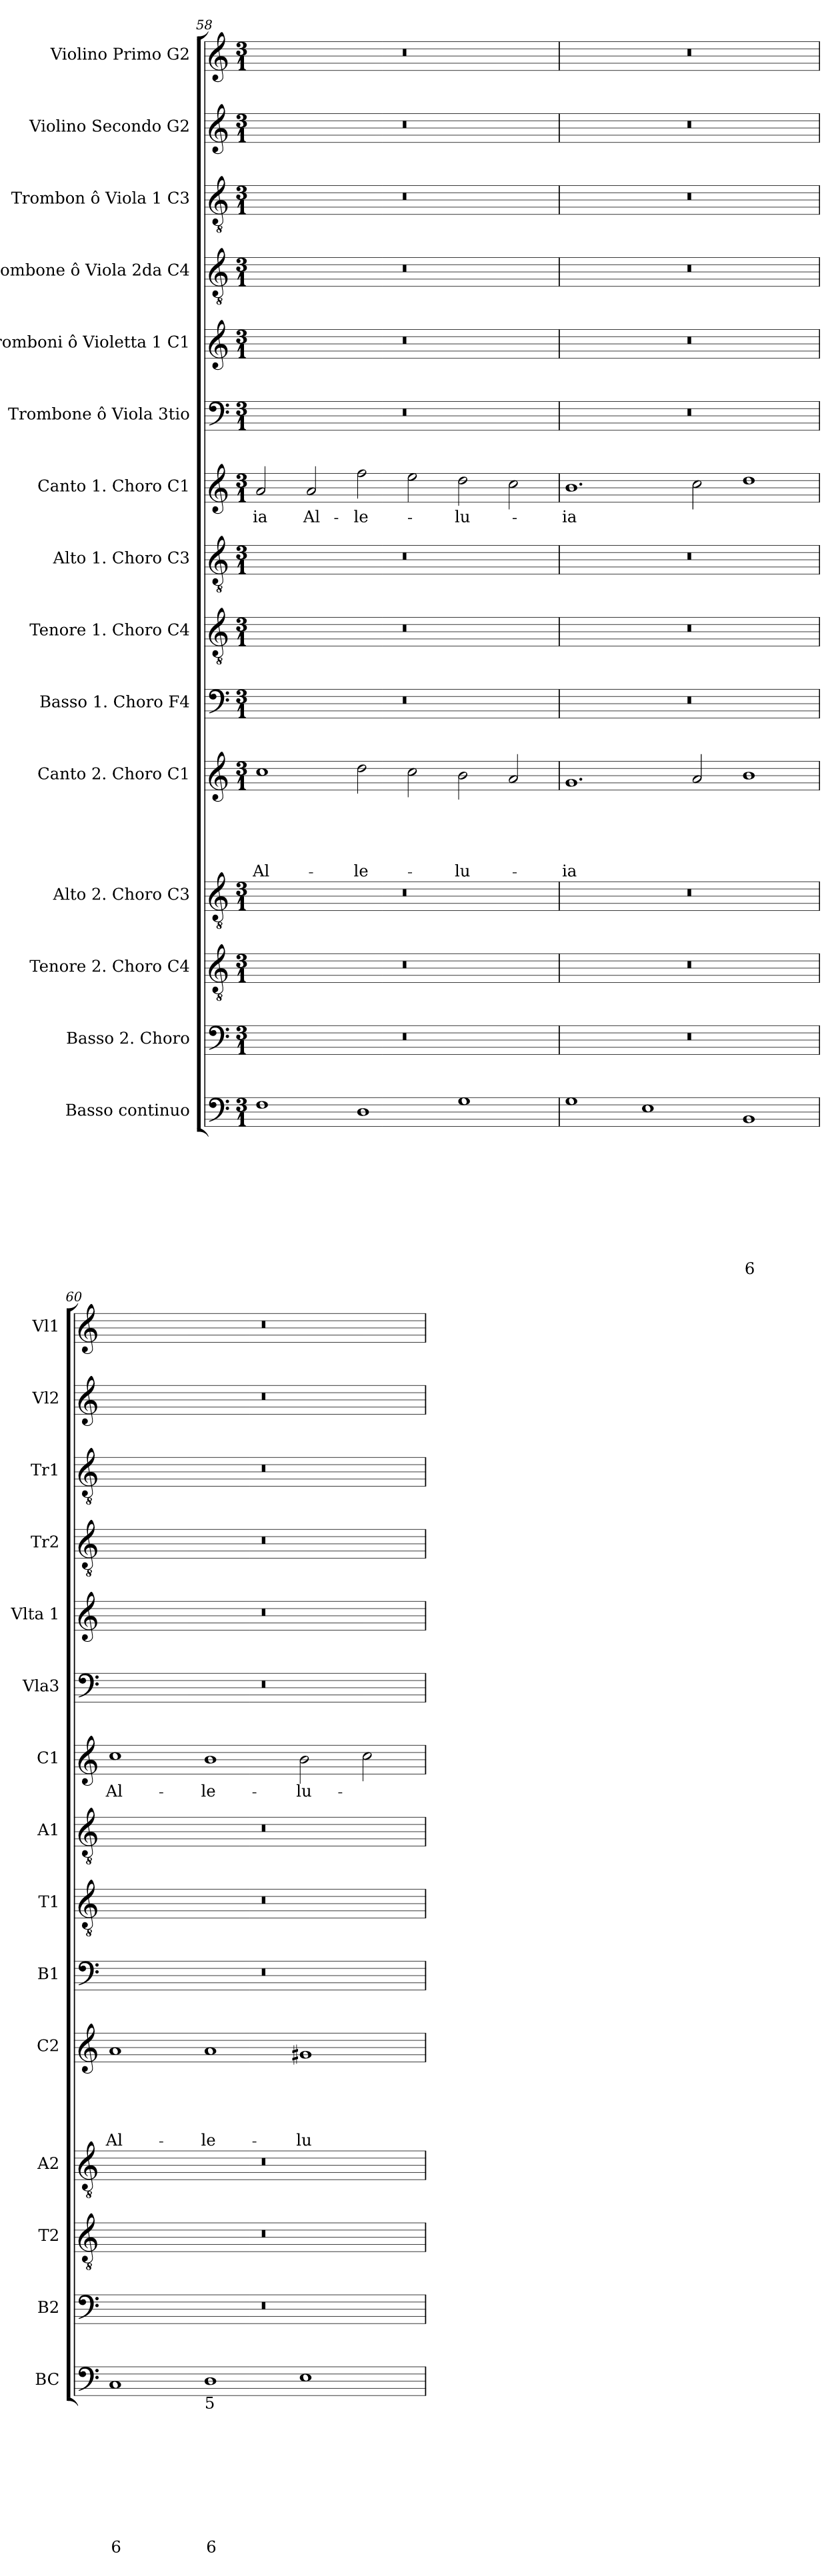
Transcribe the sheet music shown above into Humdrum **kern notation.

**kern	**text	**text	**text	**text	**text	**text	**text	**text	**text	**kern	**kern	**kern	**kern	**text	**text	**text	**text	**text	**kern	**kern	**kern	**kern	**text	**kern	**kern	**kern	**kern	**kern	**kern
*part15	*part15	*part15	*part15	*part15	*part15	*part15	*part15	*part15	*part15	*part14	*part13	*part12	*part11	*part11	*part11	*part11	*part11	*part11	*part10	*part9	*part8	*part7	*part7	*part6	*part5	*part4	*part3	*part2	*part1
*staff15	*staff15	*staff15	*staff15	*staff15	*staff15	*staff15	*staff15	*staff15	*staff15	*staff14	*staff13	*staff12	*staff11	*staff11	*staff11	*staff11	*staff11	*staff11	*staff10	*staff9	*staff8	*staff7	*staff7	*staff6	*staff5	*staff4	*staff3	*staff2	*staff1
*I"Basso continuo	*	*	*	*	*	*	*	*	*	*I"Basso 2. Choro	*I"Tenore 2. Choro C4	*I"Alto 2. Choro C3	*I"Canto 2. Choro  C1	*	*	*	*	*	*I"Basso 1. Choro F4	*I"Tenore 1. Choro C4	*I"Alto 1. Choro C3	*I"Canto 1. Choro  C1	*	*I"Trombone ô Viola 3tio	*I"Tromboni ô Violetta 1 C1	*I"Trombone ô Viola 2da C4	*I"Trombon ô Viola 1 C3	*I"Violino Secondo G2	*I"Violino Primo G2
*I'BC	*	*	*	*	*	*	*	*	*	*I'B2	*I'T2	*I'A2	*I'C2	*	*	*	*	*	*I'B1	*I'T1	*I'A1	*I'C1	*	*I'Vla3	*I'Vlta 1	*I'Tr2	*I'Tr1	*I'Vl2	*I'Vl1
*clefF4	*	*	*	*	*	*	*	*	*	*clefF4	*clefGv2	*clefGv2	*clefG2	*	*	*	*	*	*clefF4	*clefGv2	*clefGv2	*clefG2	*	*clefF4	*clefG2	*clefGv2	*clefGv2	*clefG2	*clefG2
*k[]	*	*	*	*	*	*	*	*	*	*k[]	*k[]	*k[]	*k[]	*	*	*	*	*	*k[]	*k[]	*k[]	*k[]	*	*k[]	*k[]	*k[]	*k[]	*k[]	*k[]
*C:	*	*	*	*	*	*	*	*	*	*C:	*C:	*C:	*C:	*	*	*	*	*	*C:	*C:	*C:	*C:	*	*C:	*C:	*C:	*C:	*C:	*C:
*M3/1	*	*	*	*	*	*	*	*	*	*M3/1	*M3/1	*M3/1	*M3/1	*	*	*	*	*	*M3/1	*M3/1	*M3/1	*M3/1	*	*M3/1	*M3/1	*M3/1	*M3/1	*M3/1	*M3/1
=58	=58	=58	=58	=58	=58	=58	=58	=58	=58	=58	=58	=58	=58	=58	=58	=58	=58	=58	=58	=58	=58	=58	=58	=58	=58	=58	=58	=58	=58
!	!	!	!	!	!	!	!	!	!	!	!	!	!	!	!	!	!	!LO:LY:b	!	!	!	!	!LO:LY:b	!	!	!	!	!	!
1F	.	.	.	.	.	.	.	.	.	0.r	0.r	0.r	1cc	.	.	.	.	Al-	0.r	0.r	0.r	2a/	-ia	0.r	0.r	0.r	0.r	0.r	0.r
!	!	!	!	!	!	!	!	!	!	!	!	!	!	!	!	!	!	!	!	!	!	!	!LO:LY:b	!	!	!	!	!	!
.	.	.	.	.	.	.	.	.	.	.	.	.	.	.	.	.	.	.	.	.	.	2a/	Al-	.	.	.	.	.	.
!	!	!	!	!	!	!	!	!	!	!	!	!	!	!	!	!	!	!LO:LY:b	!	!	!	!	!LO:LY:b	!	!	!	!	!	!
1D	.	.	.	.	.	.	.	.	.	.	.	.	2dd\	.	.	.	.	-le-	.	.	.	2ff\	-le-	.	.	.	.	.	.
.	.	.	.	.	.	.	.	.	.	.	.	.	2cc\	.	.	.	.	.	.	.	.	2ee\	.	.	.	.	.	.	.
!	!	!	!	!	!	!	!	!	!	!	!	!	!	!	!	!	!	!LO:LY:b	!	!	!	!	!LO:LY:b	!	!	!	!	!	!
1G	.	.	.	.	.	.	.	.	.	.	.	.	2b\	.	.	.	.	-lu-	.	.	.	2dd\	-lu-	.	.	.	.	.	.
.	.	.	.	.	.	.	.	.	.	.	.	.	2a/	.	.	.	.	.	.	.	.	2cc\	.	.	.	.	.	.	.
=59	=59	=59	=59	=59	=59	=59	=59	=59	=59	=59	=59	=59	=59	=59	=59	=59	=59	=59	=59	=59	=59	=59	=59	=59	=59	=59	=59	=59	=59
!	!	!	!	!	!	!	!	!	!	!	!	!	!	!	!	!	!	!LO:LY:b	!	!	!	!	!LO:LY:b	!	!	!	!	!	!
1G	.	.	.	.	.	.	.	.	.	0.r	0.r	0.r	1.g	.	.	.	.	-ia	0.r	0.r	0.r	1.b	-ia	0.r	0.r	0.r	0.r	0.r	0.r
1E	.	.	.	.	.	.	.	.	.	.	.	.	.	.	.	.	.	.	.	.	.	.	.	.	.	.	.	.	.
.	.	.	.	.	.	.	.	.	.	.	.	.	2a/	.	.	.	.	.	.	.	.	2cc\	.	.	.	.	.	.	.
!	!	!	!	!	!	!	!	!	!LO:LY:b	!	!	!	!	!	!	!	!	!	!	!	!	!	!	!	!	!	!	!	!
1BB	.	.	.	.	.	.	.	.	6	.	.	.	1b	.	.	.	.	.	.	.	.	1dd	.	.	.	.	.	.	.
!!LO:LB:g=z
=60	=60	=60	=60	=60	=60	=60	=60	=60	=60	=60	=60	=60	=60	=60	=60	=60	=60	=60	=60	=60	=60	=60	=60	=60	=60	=60	=60	=60	=60
!	!	!	!	!	!	!	!	!	!LO:LY:b	!	!	!	!	!	!	!	!	!LO:LY:b	!	!	!	!	!LO:LY:b	!	!	!	!	!	!
1C	.	.	.	.	.	.	.	.	6	0.r	0.r	0.r	1a	.	.	.	.	Al-	0.r	0.r	0.r	1cc	Al-	0.r	0.r	0.r	0.r	0.r	0.r
!LO:TX:b:t=5	!	!	!	!	!	!	!	!	!	!	!	!	!	!	!	!	!	!	!	!	!	!	!	!	!	!	!	!	!
!	!	!	!	!	!	!	!	!	!LO:LY:b	!	!	!	!	!	!	!	!	!LO:LY:b	!	!	!	!	!LO:LY:b	!	!	!	!	!	!
1D	.	.	.	.	.	.	.	.	6	.	.	.	1a	.	.	.	.	-le-	.	.	.	1b	-le-	.	.	.	.	.	.
!	!	!	!	!	!	!	!	!	!	!	!	!	!	!	!	!	!	!LO:LY:b	!	!	!	!	!LO:LY:b	!	!	!	!	!	!
1E	.	.	.	.	.	.	.	.	.	.	.	.	1g#X	.	.	.	.	-lu-	.	.	.	2b\	-lu-	.	.	.	.	.	.
.	.	.	.	.	.	.	.	.	.	.	.	.	.	.	.	.	.	.	.	.	.	2cc\	.	.	.	.	.	.	.
=	=	=	=	=	=	=	=	=	=	=	=	=	=	=	=	=	=	=	=	=	=	=	=	=	=	=	=	=	=
*-	*-	*-	*-	*-	*-	*-	*-	*-	*-	*-	*-	*-	*-	*-	*-	*-	*-	*-	*-	*-	*-	*-	*-	*-	*-	*-	*-	*-	*-
